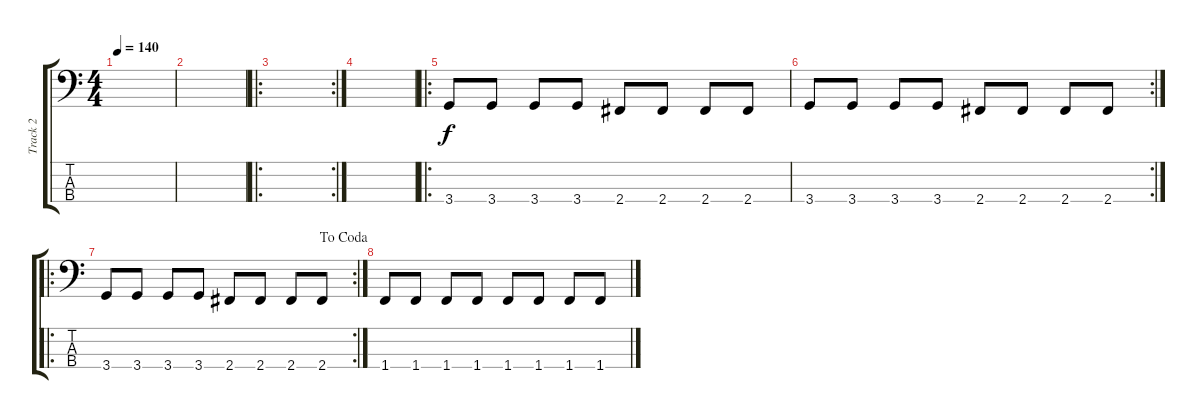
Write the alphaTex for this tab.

\track ("Track 2" "Track 2") {instrument electricbassfinger}
\staff {score tabs}
\tuning (G2 D2 A1 E1) {hide}
\ts (4 4)
\tempo 140
\clef f4
\ks c
|
|
\ro
\rc 2
|
|
\ro
3.4.8 3.4.8 3.4.8 3.4.8 2.4.8 2.4.8 2.4.8 2.4.8 |
\rc 2
3.4.8 3.4.8 3.4.8 3.4.8 2.4.8 2.4.8 2.4.8 2.4.8 |
\ro
\rc 2
\jump dacoda
3.4.8 3.4.8 3.4.8 3.4.8 2.4.8 2.4.8 2.4.8 2.4.8 |
1.4.8 1.4.8 1.4.8 1.4.8 1.4.8 1.4.8 1.4.8 1.4.8
